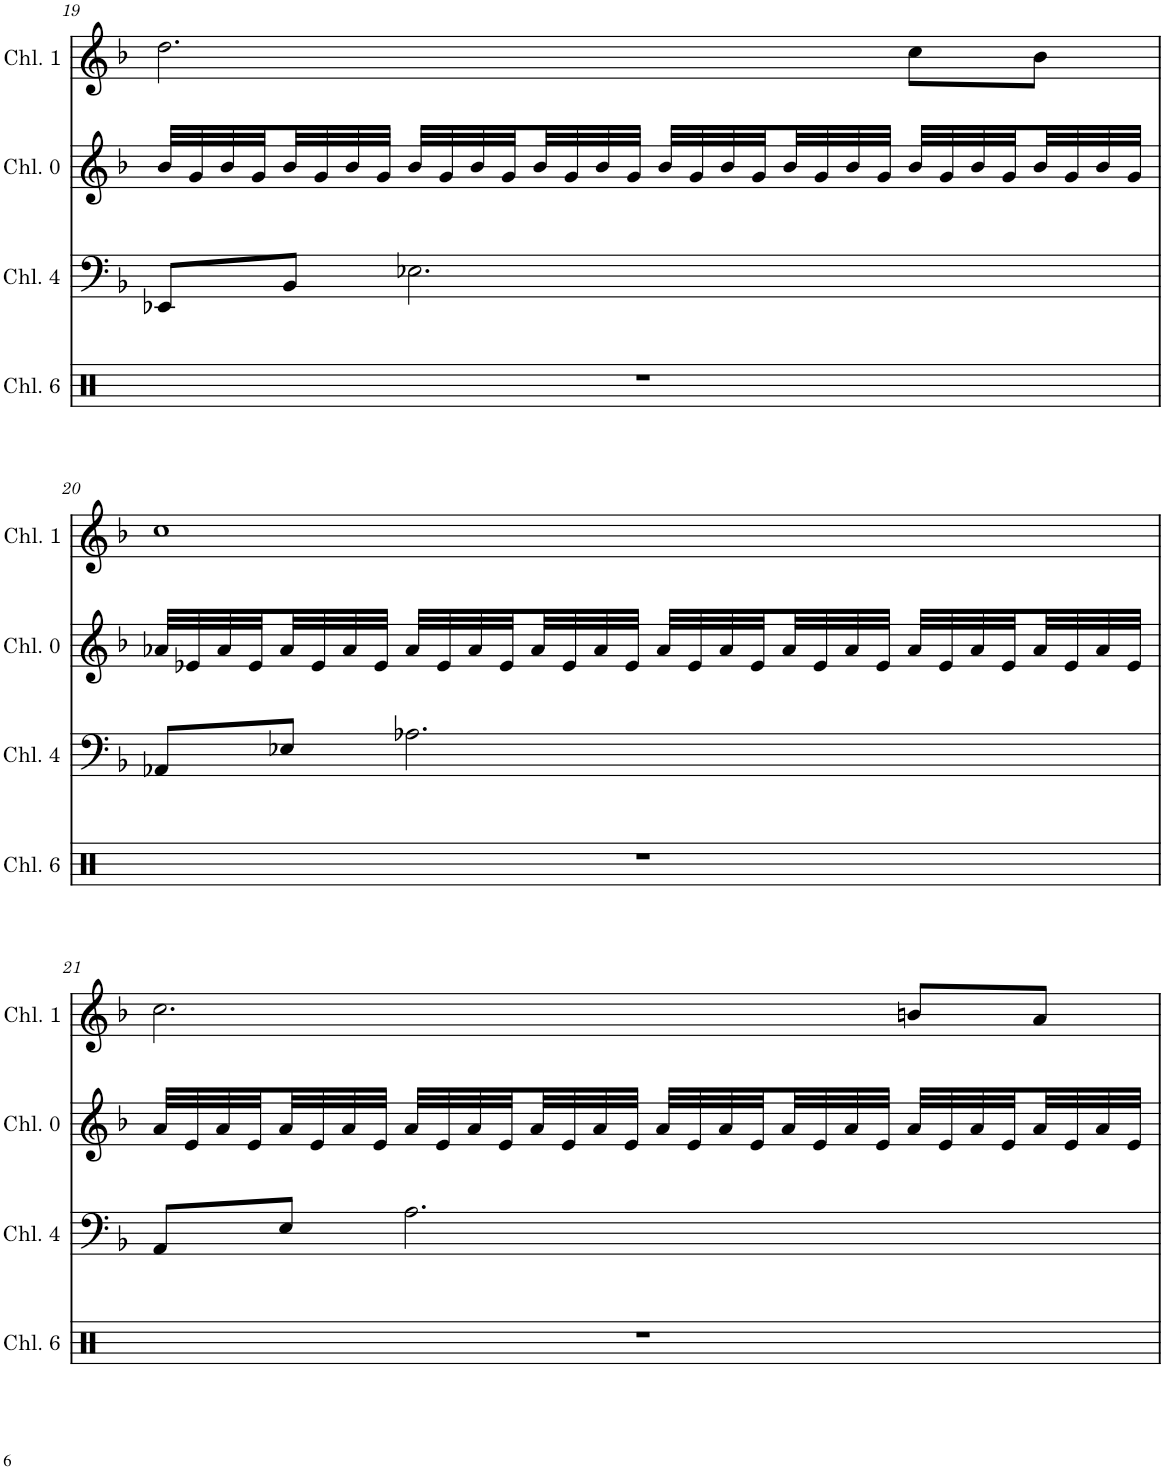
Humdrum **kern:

**kern	**kern	**kern	**kern
*part4	*part3	*part2	*part1
*staff4	*staff3	*staff2	*staff1
*I"Channel 6	*I"Channel 4	*I"Channel 0	*I"Channel 1
*I'Chl. 6	*I'Chl. 4	*I'Chl. 0	*I'Chl. 1
!!LO:PB:g=z
*clefX	*clefF4	*clefG2	*clefG2
*k[]	*k[b-]	*k[b-]	*k[b-]
*M4/4	*M4/4	*M4/4	*M4/4
*met(c)	*met(c)	*met(c)	*met(c)
=19	=19	=19	=19
1r	8EE-X/L	32b-/LLL	2.dd\
.	.	32g/	.
.	.	32b-/	.
.	.	32g/	.
.	8BB-/J	32b-/	.
.	.	32g/	.
.	.	32b-/	.
.	.	32g/JJJ	.
.	2.E-X\	32b-/LLL	.
.	.	32g/	.
.	.	32b-/	.
.	.	32g/	.
.	.	32b-/	.
.	.	32g/	.
.	.	32b-/	.
.	.	32g/JJJ	.
.	.	32b-/LLL	.
.	.	32g/	.
.	.	32b-/	.
.	.	32g/	.
.	.	32b-/	.
.	.	32g/	.
.	.	32b-/	.
.	.	32g/JJJ	.
.	.	32b-/LLL	8cc\L
.	.	32g/	.
.	.	32b-/	.
.	.	32g/	.
.	.	32b-/	8b-\J
.	.	32g/	.
.	.	32b-/	.
.	.	32g/JJJ	.
!!LO:LB:g=z
=20	=20	=20	=20
1r	8AA-X/L	32a-X/LLL	1cc
.	.	32e-X/	.
.	.	32a-/	.
.	.	32e-/	.
.	8E-X/J	32a-/	.
.	.	32e-/	.
.	.	32a-/	.
.	.	32e-/JJJ	.
.	2.A-X\	32a-/LLL	.
.	.	32e-/	.
.	.	32a-/	.
.	.	32e-/	.
.	.	32a-/	.
.	.	32e-/	.
.	.	32a-/	.
.	.	32e-/JJJ	.
.	.	32a-/LLL	.
.	.	32e-/	.
.	.	32a-/	.
.	.	32e-/	.
.	.	32a-/	.
.	.	32e-/	.
.	.	32a-/	.
.	.	32e-/JJJ	.
.	.	32a-/LLL	.
.	.	32e-/	.
.	.	32a-/	.
.	.	32e-/	.
.	.	32a-/	.
.	.	32e-/	.
.	.	32a-/	.
.	.	32e-/JJJ	.
!!LO:LB:g=z
=21	=21	=21	=21
1r	8AA/L	32a/LLL	2.cc\
.	.	32e/	.
.	.	32a/	.
.	.	32e/	.
.	8E/J	32a/	.
.	.	32e/	.
.	.	32a/	.
.	.	32e/JJJ	.
.	2.A\	32a/LLL	.
.	.	32e/	.
.	.	32a/	.
.	.	32e/	.
.	.	32a/	.
.	.	32e/	.
.	.	32a/	.
.	.	32e/JJJ	.
.	.	32a/LLL	.
.	.	32e/	.
.	.	32a/	.
.	.	32e/	.
.	.	32a/	.
.	.	32e/	.
.	.	32a/	.
.	.	32e/JJJ	.
.	.	32a/LLL	8bn/L
.	.	32e/	.
.	.	32a/	.
.	.	32e/	.
.	.	32a/	8a/J
.	.	32e/	.
.	.	32a/	.
.	.	32e/JJJ	.
=	=	=	=
*-	*-	*-	*-
